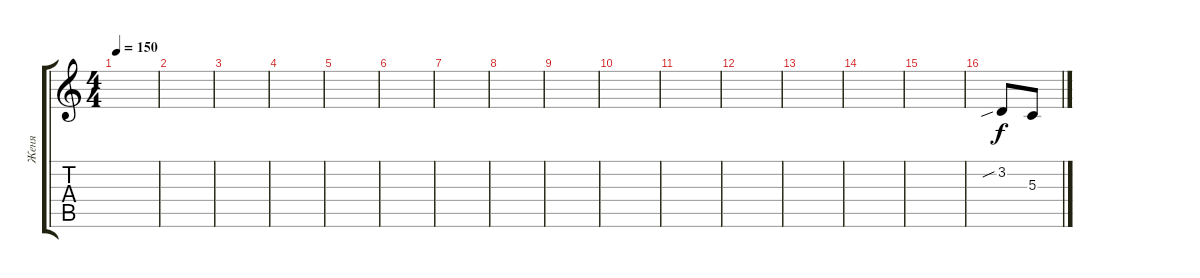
\track ("Женя" "Женя") {instrument fx8scifi}
\staff {score tabs}
\tuning (E4 B3 G3 D3 A2 E2) {hide}
\ts (4 4)
\tempo 150
\clef g2
\ks c
|
|
|
|
|
|
|
|
|
|
|
|
|
|
|
3.2{sib}.8 5.3.8
